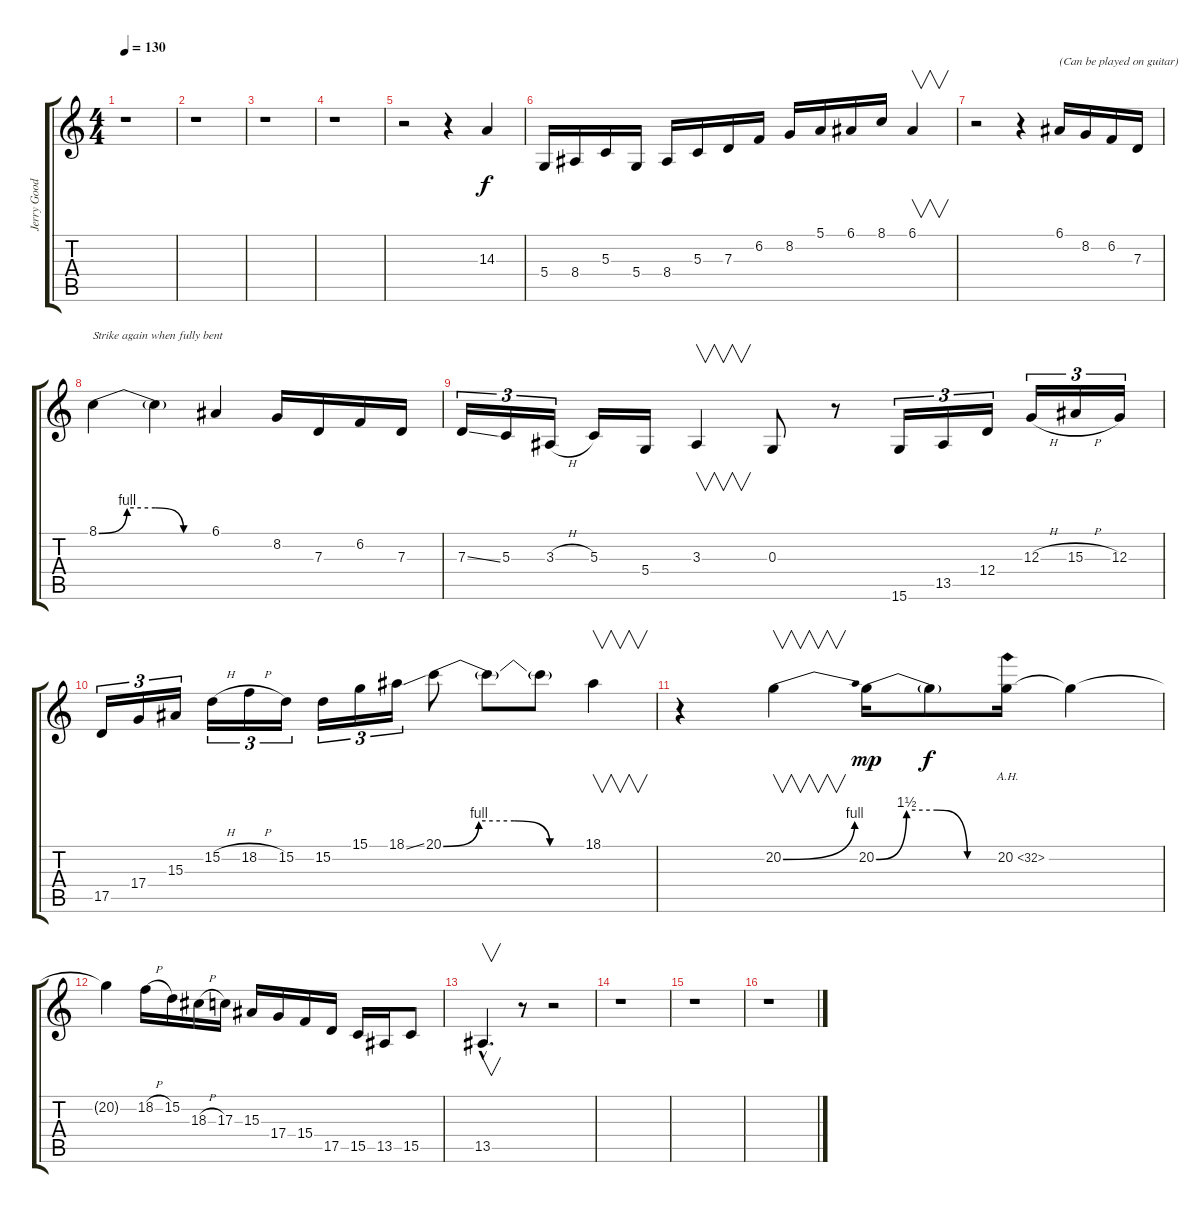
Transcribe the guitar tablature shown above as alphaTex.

\track ("Jerry Goodman" "Jerry Good") {instrument violin}
\staff {score tabs}
\tuning (E4 B3 G3 D3 A2 E2) {hide}
\ts (4 4)
\tempo 130
\clef g2
\ks c
r.1{dy f} |
r.1 |
r.1 |
r.1 |
r.2 r.4 14.3.4 |
5.4.16 8.4.16 5.3.16 5.4.16 8.4.16 5.3.16 7.3.16 6.2.16 8.2.16 5.1.16 6.1.16 8.1.16 6.1.4{v} |
r.2 r.4 6.1.16{txt "(Can be played on guitar)"} 8.2.16 6.2.16 7.3.16 |
8.1{be (custom 0 0 15 4 30 4 45 0 60 0)}.4{txt "Strike again when fully bent"} 8.1{t}.4 6.1.4 8.2.16 7.3.16 6.2.16 7.3.16 |
7.3{ss}.16{tu (3 2)} 5.3.16{tu (3 2)} 3.3{h}.16{tu (3 2)} 5.3.16 5.4.16 3.3.4{v} 0.3.8 r.8 15.6.16{tu (3 2)} 13.5.16{tu (3 2)} 12.4.16{tu (3 2)} 12.3{h}.16{tu (3 2)} 15.3{h}.16{tu (3 2)} 12.3.16{tu (3 2)} |
17.5.16{tu (3 2)} 17.4.16{tu (3 2)} 15.3.16{tu (3 2)} 15.2{h}.16{tu (3 2)} 18.2{h}.16{tu (3 2)} 15.2.16{tu (3 2)} 15.2.16{tu (3 2)} 15.1.16{tu (3 2)} 18.1{ss}.16{tu (3 2)} 20.1{be (custom 0 0 15 4 30 4 45 0 60 0)}.8 20.1{t}.8 20.1{t}.8 18.1.4{v} |
r.4 20.2{be (bend 0 0 60 4)}.4{v} 20.2{be (custom 0 0 15 6 30 6 45 0 60 0)}.16{dy mp} 20.2{t}.8{dy f} 20.2{ah 12}.16 20.2{t}.4 |
20.2{t}.4 18.2{h}.16 15.2.16 18.3{h}.16 17.3.16 15.3.16 17.4.16 15.4.16 17.5.16 15.5.16 13.5.16 15.5.8 |
13.5{hac}.4{v d} r.8 r.2 |
r.1 |
r.1 |
r.1
